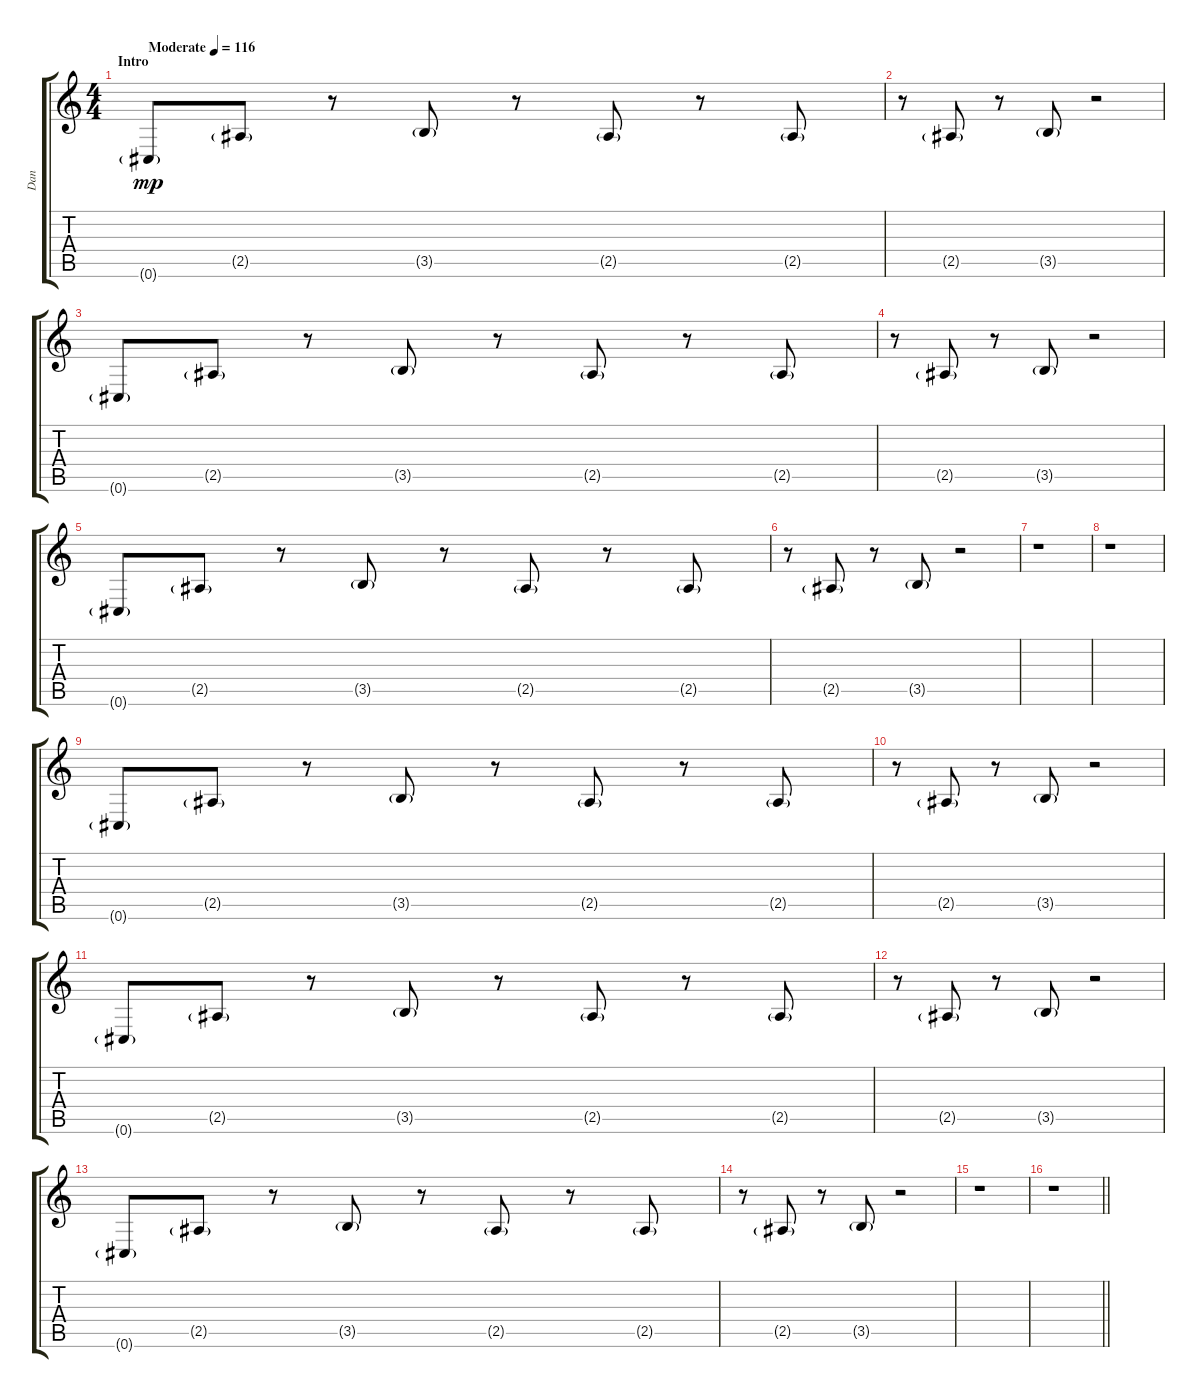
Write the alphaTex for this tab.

\track ("Dan" "Dan") {instrument distortionguitar}
\staff {score tabs}
\tuning (Eb4 Bb3 Gb3 Db3 Ab2 Db2) {hide}
\ts (4 4)
\section ("" "Intro")
\tempo (116 "Moderate")
\clef g2
\ks c
0.6{g}.8{dy mp instrument distortionguitar} 2.5{g}.8 r.8 3.5{g}.8 r.8 2.5{g}.8 r.8 2.5{g}.8 |
r.8 2.5{g}.8 r.8 3.5{g}.8 r.2 |
0.6{g}.8 2.5{g}.8 r.8 3.5{g}.8 r.8 2.5{g}.8 r.8 2.5{g}.8 |
r.8 2.5{g}.8 r.8 3.5{g}.8 r.2 |
0.6{g}.8 2.5{g}.8 r.8 3.5{g}.8 r.8 2.5{g}.8 r.8 2.5{g}.8 |
r.8 2.5{g}.8 r.8 3.5{g}.8 r.2 |
r.1 |
r.1 |
0.6{g}.8 2.5{g}.8 r.8 3.5{g}.8 r.8 2.5{g}.8 r.8 2.5{g}.8 |
r.8 2.5{g}.8 r.8 3.5{g}.8 r.2 |
0.6{g}.8 2.5{g}.8 r.8 3.5{g}.8 r.8 2.5{g}.8 r.8 2.5{g}.8 |
r.8 2.5{g}.8 r.8 3.5{g}.8 r.2 |
0.6{g}.8 2.5{g}.8 r.8 3.5{g}.8 r.8 2.5{g}.8 r.8 2.5{g}.8 |
r.8 2.5{g}.8 r.8 3.5{g}.8 r.2 |
r.1 |
\barLineRight lightlight
r.1
